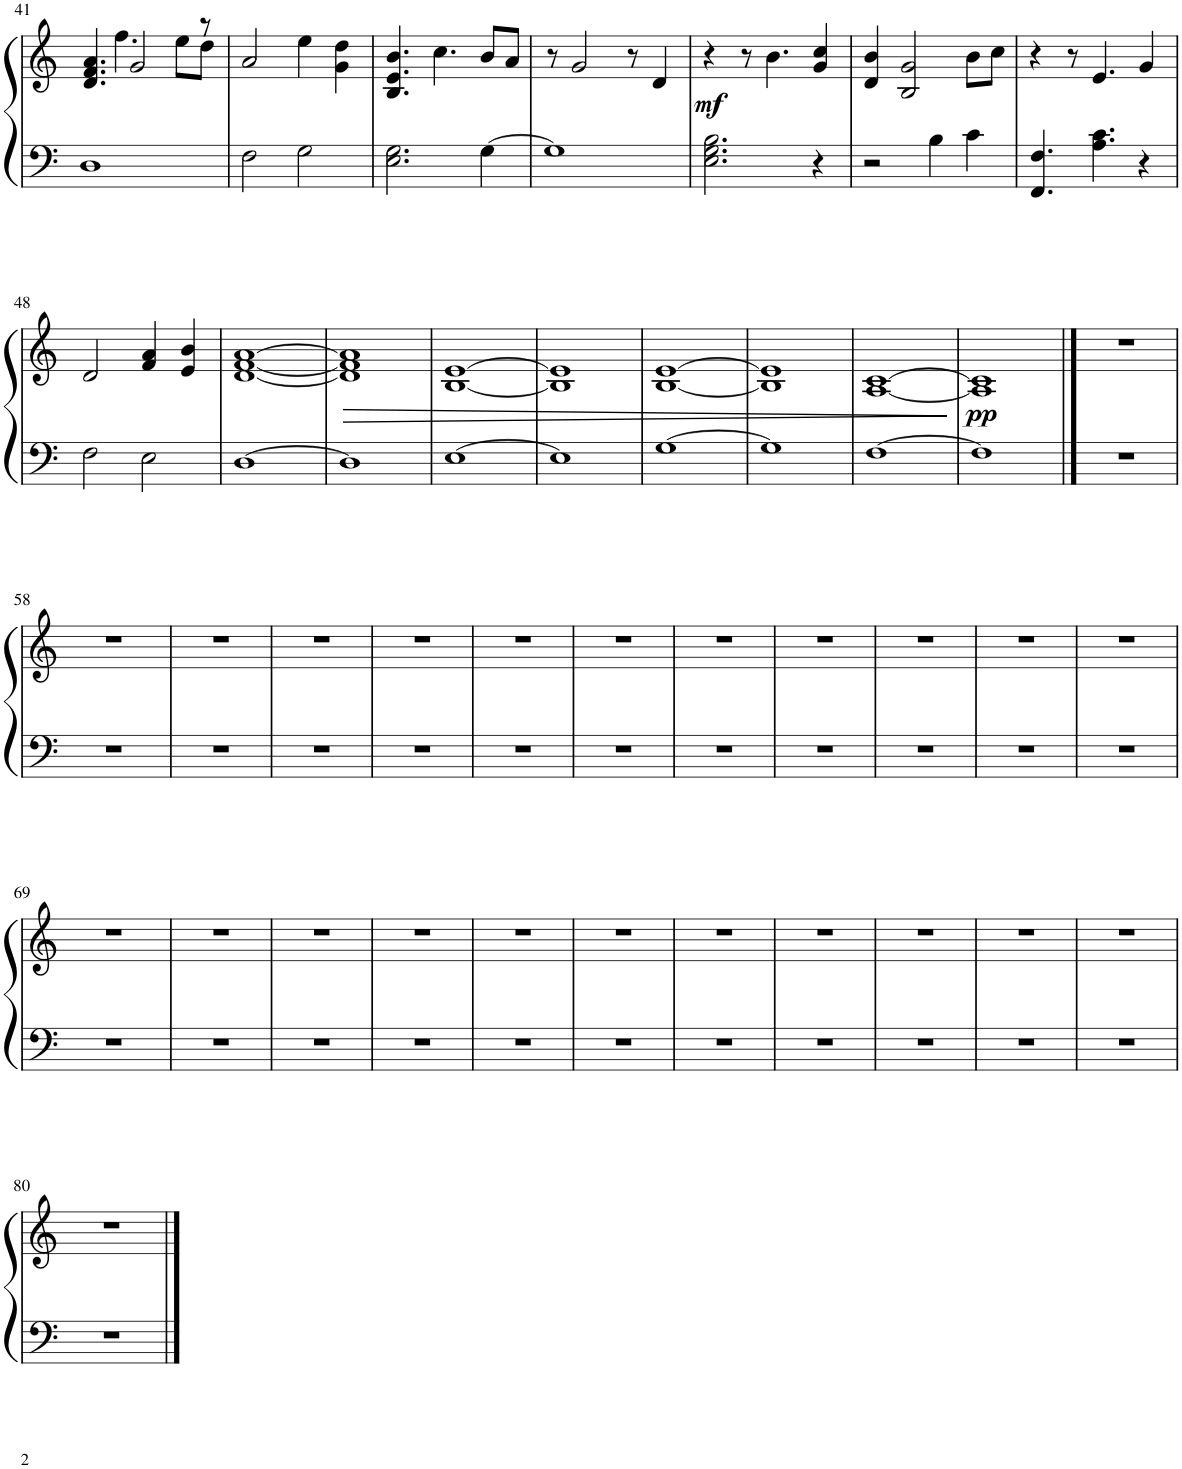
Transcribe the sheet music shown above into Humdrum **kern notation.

**kern	**kern	**dynam
*part1	*part1	*part1
*staff2	*staff1	*staff1/2
*I"Piano	*	*
*I'Pno.	*	*
!!LO:PB:g=z
*clefF4	*clefG2	*
*k[]	*k[]	*
*M4/4	*M4/4	*
=41	=41	=41
*	*^	*
1D	4.d/ 4.f/ 4.a/	4ryy	.
.	.	4.ff\	.
.	2g/	.	.
.	.	8ryy	.
.	.	8ee\L	.
.	8r	8dd\J	.
*	*v	*v	*
=42	=42	=42
2F\	2a/	.
2G\	4ee\	.
.	4g\ 4dd\	.
=43	=43	=43
2.E\ 2.G\	4.B/ 4.e/ 4.b/	.
.	4.cc\	.
[4G\	8b/L	.
.	8a/J	.
=44	=44	=44
1G]	8r	.
.	2g/	.
.	8r	.
.	4d/	.
=45	=45	=45
!	!	!LO:DY:b
2.E\ 2.G\ 2.B\	4r	mf
.	8r	.
.	4.b\	.
4r	4g/ 4cc/	.
=46	=46	=46
2r	4d/ 4b/	.
.	2B/ 2g/	.
4B\	.	.
4c\	8b\L	.
.	8cc\J	.
=47	=47	=47
4.FF/ 4.F/	4r	.
.	8r	.
4.A\ 4.c\	4.e/	.
4r	4g/	.
!!LO:LB:g=z
=48	=48	=48
2F\	2d/	.
2E\	4f/ 4a/	.
.	4e/ 4b/	.
=49	=49	=49
[1D	[1d [1f [1a	.
=50	=50	=50
!	!	!LO:HP:b
1D]	1d] 1f] 1a]	>
=51	=51	=51
[1E	[1B [1e	.
=52	=52	=52
1E]	1B] 1e]	.
=53	=53	=53
[1G	[1B [1e	.
=54	=54	=54
1G]	1B] 1e]	.
=55	=55	=55
[1F	[1A [1c	.
.	.	]
=56	=56	=56
!	!	!LO:DY:b
1F]	1A] 1c]	pp
==57	==57	==57
1r	1r	.
!!LO:LB:g=z
=58	=58	=58
1r	1r	.
=59	=59	=59
1r	1r	.
=60	=60	=60
1r	1r	.
=61	=61	=61
1r	1r	.
=62	=62	=62
1r	1r	.
=63	=63	=63
1r	1r	.
=64	=64	=64
1r	1r	.
=65	=65	=65
1r	1r	.
=66	=66	=66
1r	1r	.
=67	=67	=67
1r	1r	.
=68	=68	=68
1r	1r	.
!!LO:LB:g=z
=69	=69	=69
1r	1r	.
=70	=70	=70
1r	1r	.
=71	=71	=71
1r	1r	.
=72	=72	=72
1r	1r	.
=73	=73	=73
1r	1r	.
=74	=74	=74
1r	1r	.
=75	=75	=75
1r	1r	.
=76	=76	=76
1r	1r	.
=77	=77	=77
1r	1r	.
=78	=78	=78
1r	1r	.
=79	=79	=79
1r	1r	.
!!LO:LB:g=z
=80	=80	=80
1r	1r	.
==	==	==
*-	*-	*-
